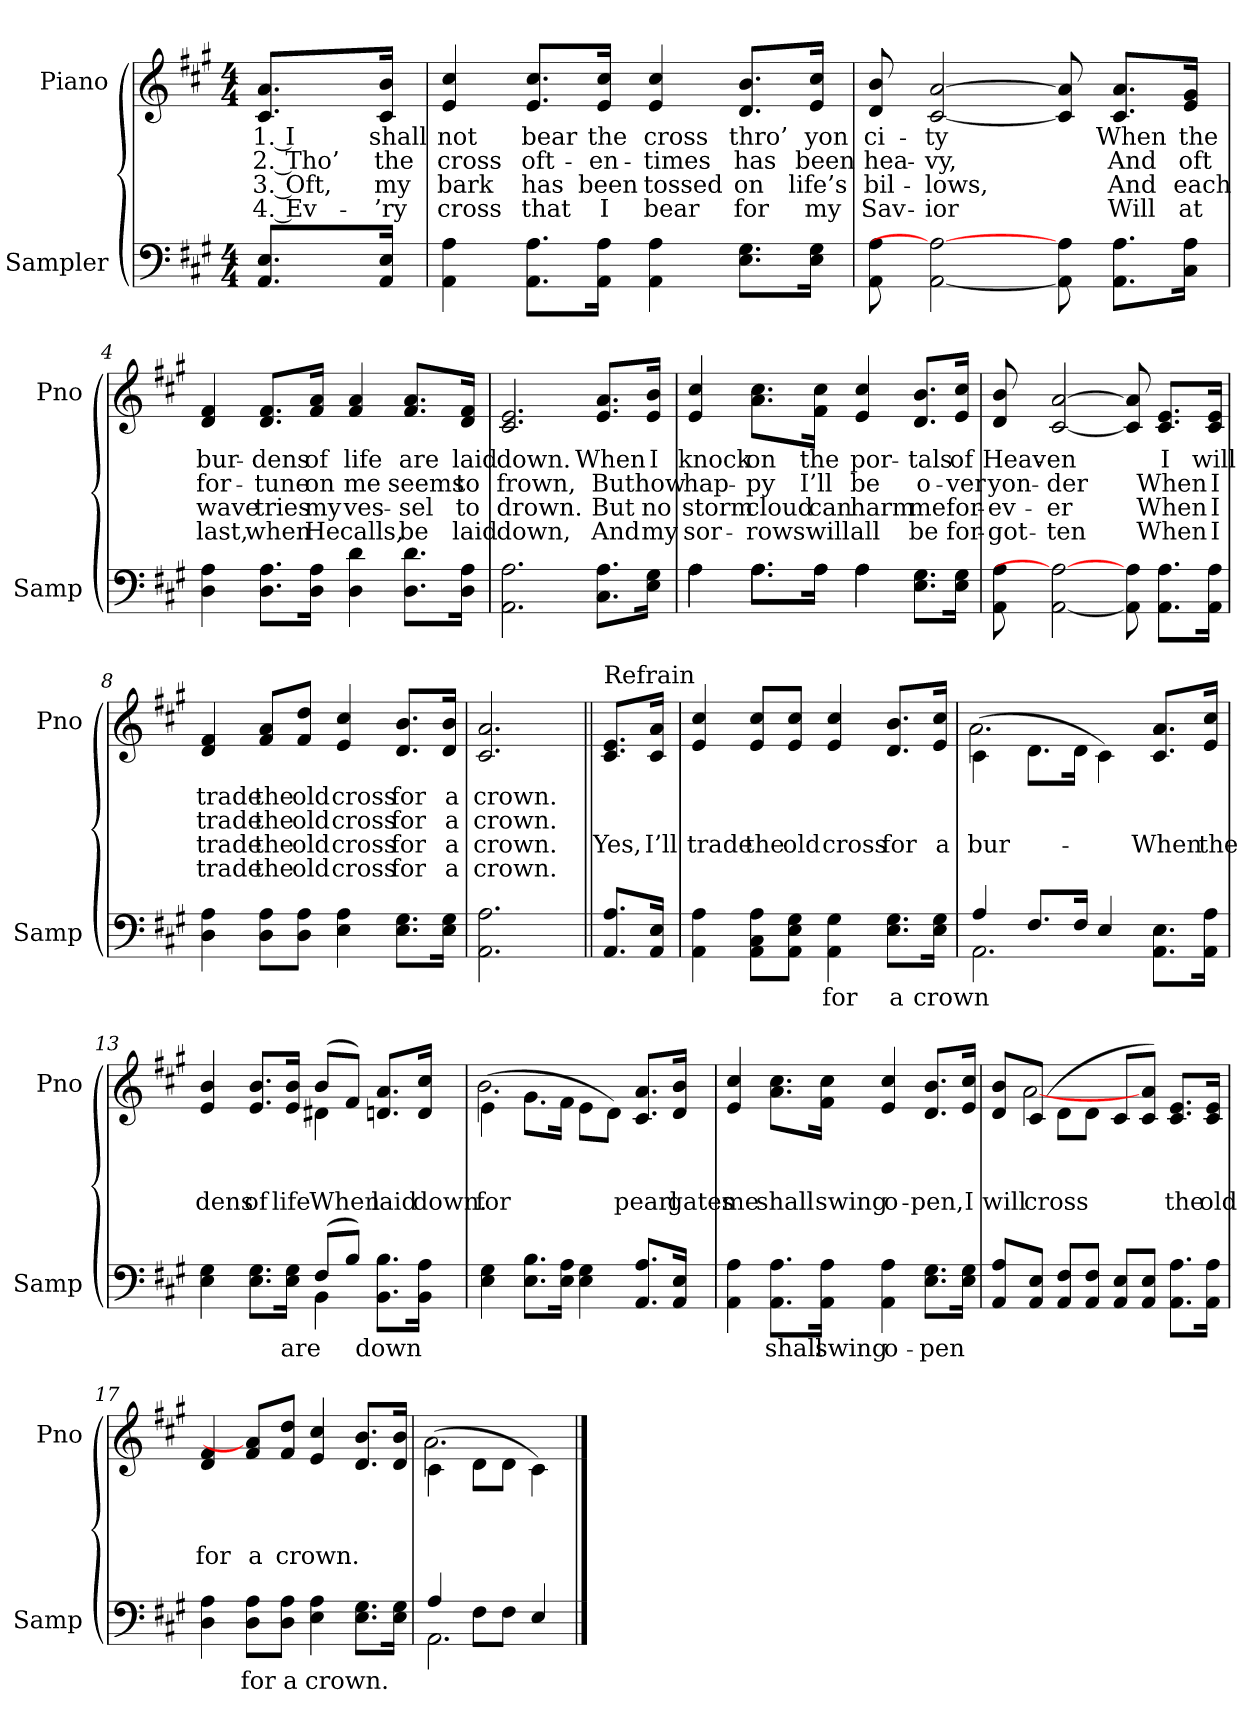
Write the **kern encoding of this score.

**kern	**text	**kern	**text	**text	**text	**text
*part2	*part2	*part1	*part1	*part1	*part1	*part1
*staff2	*staff2	*staff1	*staff1	*staff1	*staff1	*staff1
*I"Sampler	*	*I"Piano	*	*	*	*
*I'Samp	*	*I'Pno	*	*	*	*
*clefF4	*	*clefG2	*	*	*	*
*k[f#c#g#]	*	*k[f#c#g#]	*	*	*	*
*A:	*	*A:	*	*	*	*
*M4/4	*	*M4/4	*	*	*	*
=1	=1	=1	=1	=1	=1	=1
8.AA/ 8.E/L	.	8.c#/ 8.a/L	1. I	2. Tho’	3. Oft,	4. Ev-
16AA/ 16E/Jk	.	16c#/ 16b/Jk	shall	the	my	-’ry
=2	=2	=2	=2	=2	=2	=2
4AA 4A	.	4e 4cc#	not	cross	bark	cross
8.AA\ 8.A\L	.	8.e/ 8.cc#/L	bear	oft-	has	that
16AA\ 16A\Jk	.	16e/ 16cc#/Jk	the	-en-	been	I
4AA 4A	.	4e 4cc#	cross	-times	tossed	bear
8.E\ 8.G#\L	.	8.d/ 8.b/L	thro’	has	on	for
16E\ 16G#\Jk	.	16e/ 16cc#/Jk	yon	been	life’s	my
=3	=3	=3	=3	=3	=3	=3
8AA 8A	.	8d 8b	ci-	hea-	bil-	Sav-
[2AA 2A_	.	[2c# [2a	-ty	-vy,	-lows,	-ior
8AA] 8A	.	8c#] 8a]	.	.	.	.
8.AA\ 8.A\L	.	8.c#/ 8.a/L	When	And	And	Will
16C#\ 16A\Jk	.	16e/ 16g#/Jk	the	oft	each	at
=4	=4	=4	=4	=4	=4	=4
4D 4A	.	4d 4f#	bur-	for-	wave	last,
8.D\ 8.A\L	.	8.d/ 8.f#/L	-dens	-tune	tries	when
16D\ 16A\Jk	.	16f#/ 16a/Jk	of	on	my	He
4D 4d	.	4f# 4a	life	me	ves-	calls,
8.D\ 8.d\L	.	8.f#/ 8.a/L	are	seems	-sel	be
16D\ 16A\Jk	.	16d/ 16f#/Jk	laid	to	to	laid
=5	=5	=5	=5	=5	=5	=5
2.AA 2.A	.	2.c# 2.e	down.	frown,	drown.	down,
8.C#\ 8.A\L	.	8.e/ 8.a/L	When	But	But	And
16E\ 16G#\Jk	.	16e/ 16b/Jk	I	how	no	my
=6	=6	=6	=6	=6	=6	=6
*^	*	*	*	*	*	*
4A\	4A	.	4e 4cc#	knock	hap-	storm	sor-
8.A\L	8.A\L	.	8.a\ 8.cc#\L	on	-py	cloud	-rows
16A\Jk	16A\Jk	.	16f#\ 16cc#\Jk	the	I’ll	can	will
4A\	4A	.	4e 4cc#	por-	be	harm	all
8.E\ 8.G#\L	4ryy	.	8.d/ 8.b/L	-tals	o-	me	be
16E\ 16G#\Jk	.	.	16e/ 16cc#/Jk	of	-ver	for-	for-
*v	*v	*	*	*	*	*	*
=7	=7	=7	=7	=7	=7	=7
8AA 8A	.	8d 8b	Heav-	yon-	-ev-	-got-
[2AA 2A_	.	[2c# [2a	-en	-der	-er	-ten
8AA] 8A	.	8c#] 8a]	.	.	.	.
8.AA\ 8.A\L	.	8.c#/ 8.e/L	I	When	When	When
16AA\ 16A\Jk	.	16c#/ 16e/Jk	will	I	I	I
=8	=8	=8	=8	=8	=8	=8
4D 4A	.	4d 4f#	trade	trade	trade	trade
8D\ 8A\L	.	8f#/ 8a/L	the	the	the	the
8D\ 8A\J	.	8f#/ 8dd/J	old	old	old	old
4E 4A	.	4e 4cc#	cross	cross	cross	cross
8.E\ 8.G#\L	.	8.d/ 8.b/L	for	for	for	for
16E\ 16G#\Jk	.	16d/ 16b/Jk	a	a	a	a
=9	=9	=9	=9	=9	=9	=9
2.AA 2.A	.	2.c# 2.a	crown.	crown.	crown.	crown.
=10||	=10||	=10||	=10||	=10||	=10||	=10||
!	!	!LO:TX:t=Refrain	!	!	!	!
8.AA/ 8.A/L	.	8.c#/ 8.e/L	.	.	Yes,	.
16AA/ 16E/Jk	.	16c#/ 16a/Jk	.	.	I’ll	.
=11	=11	=11	=11	=11	=11	=11
4AA 4A	.	4e 4cc#	.	.	trade	.
8AA\ 8C#\ 8A\L	.	8e/ 8cc#/L	.	.	the	.
8AA\ 8E\ 8G#\J	.	8e/ 8cc#/J	.	.	old	.
4AA 4G#	for	4e 4cc#	.	.	cross	.
8.E\ 8.G#\L	a	8.d/ 8.b/L	.	.	for	.
16E\ 16G#\Jk	crown	16e/ 16cc#/Jk	.	.	a	.
=12	=12	=12	=12	=12	=12	=12
*^	*	*^	*	*	*	*
4A/	2.AA	.	(4c#\	2.a	.	.	bur-	.
8.F#/L	.	.	8.d\L	.	.	.	.	.
16F#/Jk	.	.	16d\Jk	.	.	.	.	.
4E/	.	.	4c#\)	.	.	.	.	.
8.AA\ 8.E\L	4ryy	.	8.c#/ 8.a/L	4ryy	.	.	When	.
16AA\ 16A\Jk	.	.	16e/ 16cc#/Jk	.	.	.	the	.
=13	=13	=13	=13	=13	=13	=13	=13	=13
4E 4G#	2ryy	.	4e 4b	2ryy	.	.	-dens	.
8.E\ 8.G#\L	.	.	8.e/ 8.b/L	.	.	.	of	.
16E\ 16G#\Jk	.	are	16e/ 16b/Jk	.	.	.	life	.
(8F#/L	4BB	.	(8b/L	4d#X	.	.	When	.
8B/J)	.	.	8f#/J)	.	.	.	.	.
8.BB\ 8.B\L	4ryy	down	8.d/ 8.a/L	4ryy	.	.	laid	.
16BB\ 16A\Jk	.	.	16d/ 16cc#/Jk	.	.	.	down.	.
*v	*v	*	*	*	*	*	*	*
=14	=14	=14	=14	=14	=14	=14	=14
4E 4G#	.	(4e\	2.b	.	.	for	.
8.E\ 8.B\L	.	8.g#\L	.	.	.	.	.
16E\ 16A\Jk	.	16f#\Jk	.	.	.	.	.
4E 4G#	.	8e\L	.	.	.	.	.
.	.	8d\J)	.	.	.	.	.
8.AA/ 8.A/L	.	8.c#/ 8.a/L	4ryy	.	.	pearl	.
16AA/ 16E/Jk	.	16d/ 16b/Jk	.	.	.	gates	.
*	*	*v	*v	*	*	*	*
=15	=15	=15	=15	=15	=15	=15
4AA 4A	.	4e 4cc#	.	.	me	.
8.AA\ 8.A\L	shall	8.a\ 8.cc#\L	.	.	shall	.
16AA\ 16A\Jk	swing	16f#\ 16cc#\Jk	.	.	swing	.
4AA 4A	o-	4e 4cc#	.	.	o-	.
8.E\ 8.G#\L	-pen	8.d/ 8.b/L	.	.	-pen,	.
16E\ 16G#\Jk	.	16e/ 16cc#/Jk	.	.	I	.
=16	=16	=16	=16	=16	=16	=16
*	*	*^	*	*	*	*
8AA/ 8A/L	.	8d/ 8b/L	8ryy	.	.	will	.
8AA/ 8E/J	.	(8c#/J	[2a	.	.	cross	.
8AA/ 8F#/L	.	8d\L	.	.	.	.	.
8AA/ 8F#/J	.	8d\J	.	.	.	.	.
8AA/ 8E/L	.	8c#/L	.	.	.	.	.
8AA/ 8E/J	.	8c#/ 8a/J)	4.ryy	.	.	.	.
8.AA\ 8.A\L	.	8.c#/ 8.e/L	.	.	.	the	.
16AA\ 16A\Jk	.	16c#/ 16e/Jk	.	.	.	old	.
*	*	*v	*v	*	*	*	*
=17	=17	=17	=17	=17	=17	=17
4D 4A	.	4d 4f#	.	.	for	.
8D\ 8A\L	for	8f#/ 8a]/L	.	.	a	.
8D\ 8A\J	a	8f#/ 8dd/J	.	.	crown.	.
4E 4A	crown.	4e 4cc#	.	.	.	.
8.E\ 8.G#\L	.	8.d/ 8.b/L	.	.	.	.
16E\ 16G#\Jk	.	16d/ 16b/Jk	.	.	.	.
=18	=18	=18	=18	=18	=18	=18
*^	*	*^	*	*	*	*
4A/	2.AA	.	(4c#\	2.a	.	.	.	.
8F#\L	.	.	8d\L	.	.	.	.	.
8F#\J	.	.	8d\J	.	.	.	.	.
4E/	.	.	4c#\)	.	.	.	.	.
*v	*v	*	*	*	*	*	*	*
*	*	*v	*v	*	*	*	*
==	==	==	==	==	==	==
*-	*-	*-	*-	*-	*-	*-
